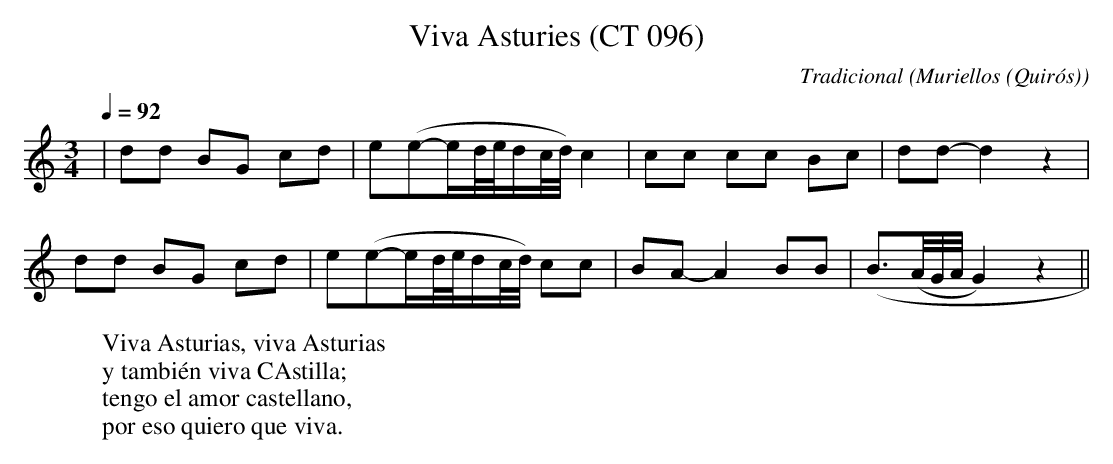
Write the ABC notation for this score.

X:1
T:Viva Asturies (CT 096)
C:Tradicional
O:Muriellos (Quirós)
M:3/4
L:1/8
Q:1/4=92
K:C
|dd BG cd|e(e-e/d/4e/4d/c/4d/4) c2|cc cc Bc|dd-d2 z2|
dd BG cd|e(e-e/d/4e/4d/c/4d/4) cc|BA-A2 BB|(B3/2(A/4G/4A/4 G2) z2||
W:Viva Asturias, viva Asturias
W:y también viva CAstilla;
W:tengo el amor castellano,
W:por eso quiero que viva.
W:
